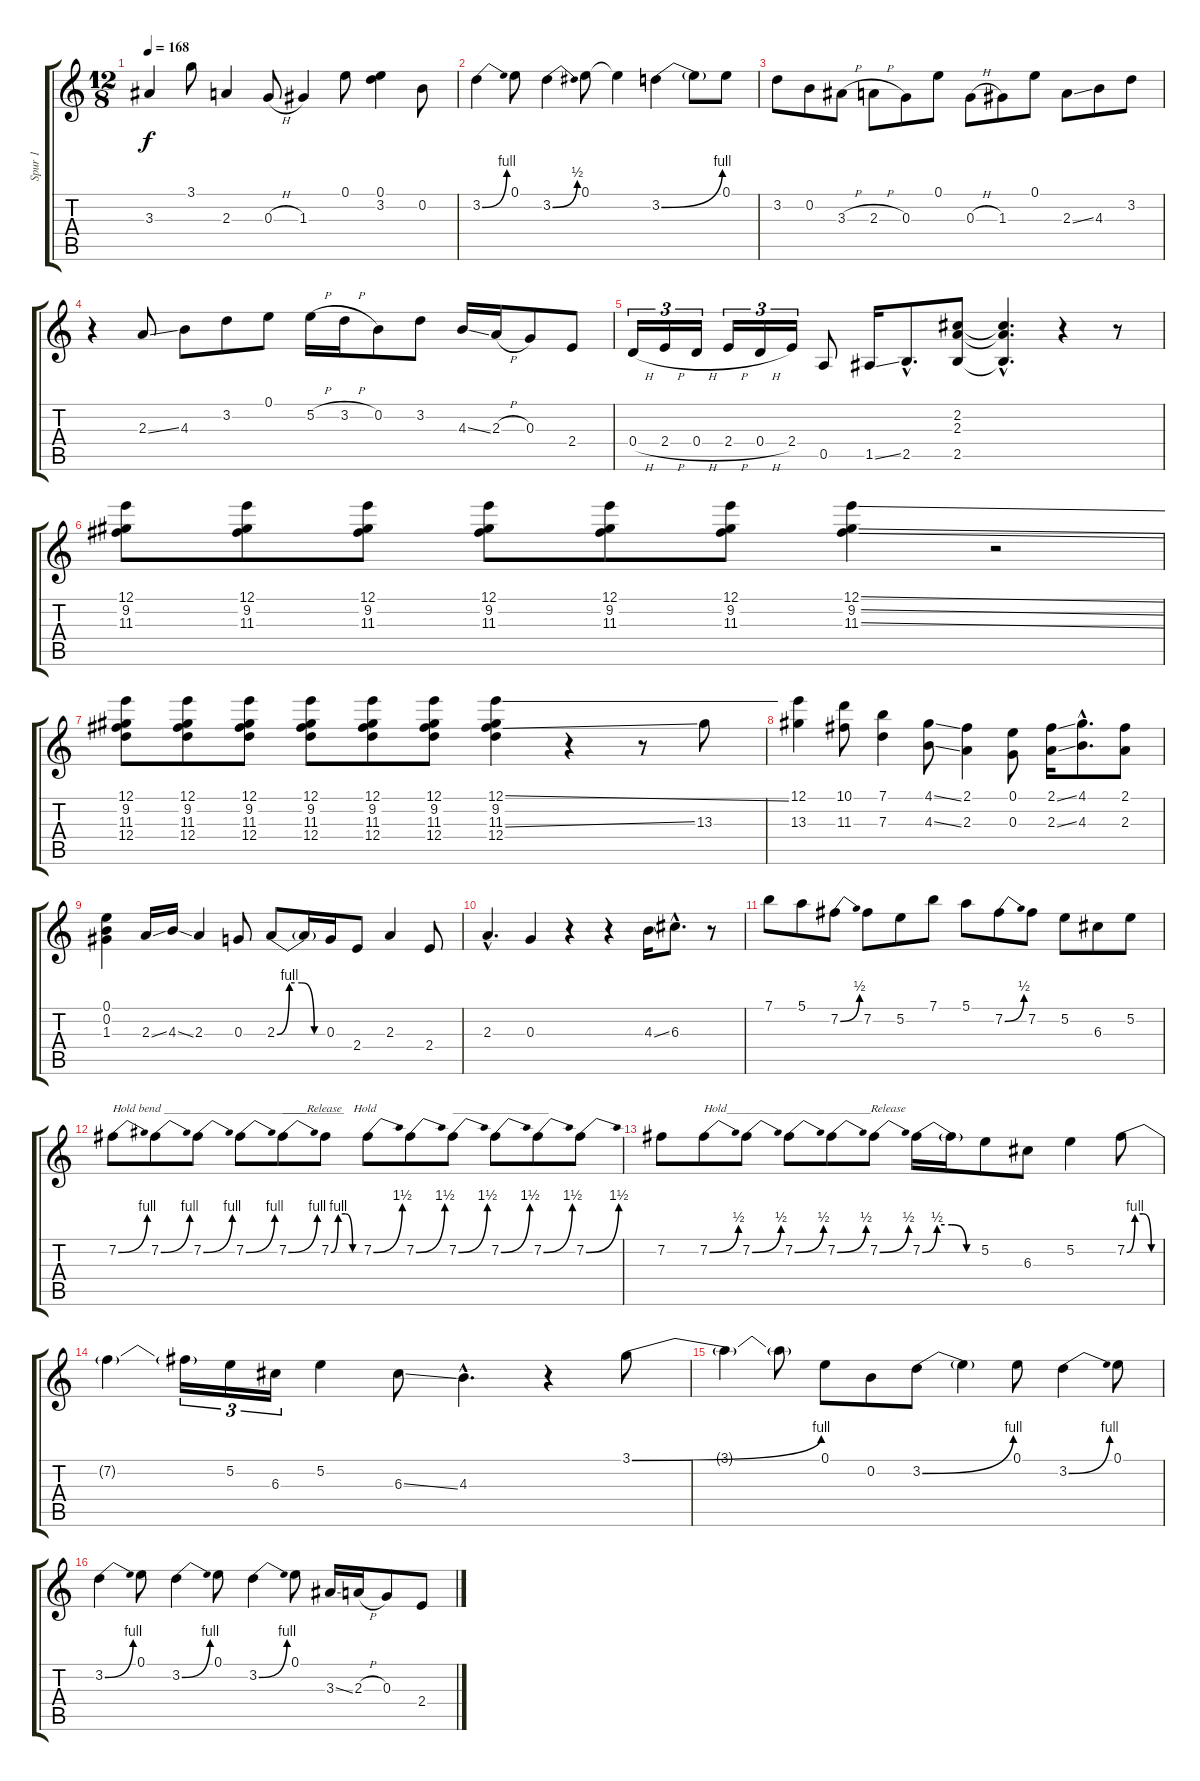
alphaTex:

\track ("Spur 1" "Spur 1") {instrument overdrivenguitar}
\staff {score tabs}
\tuning (E4 B3 G3 D3 A2 E2) {hide}
\ts (12 8)
\tempo 168
\clef g2
\ks c
3.3.4{dy f} 3.1.8 2.3.4 0.3{h}.8 1.3.4 0.1.8 (0.1 3.2).4 0.2.8 |
3.2{be (bend 0 0 60 4)}.4 0.1.8 3.2{be (bend 0 0 60 2)}.4 0.1.8 0.1{t}.4 3.2{be (bend 0 0 60 4)}.4 3.2{t}.8 0.1.8 |
3.2.8 0.2.8 3.3{h}.8 2.3{h}.8 0.3.8 0.1.8 0.3{h}.8 1.3.8 0.1.8 2.3{ss}.8 4.3.8 3.2.8 |
r.4 2.3{ss}.8 4.3.8 3.2.8 0.1.8 5.2{h}.16 3.2{h}.16 0.2.8 3.2.8 4.3{ss}.16 2.3{h}.16 0.3.8 2.4.8 |
0.4{h}.16{tu (3 2)} 2.4{h}.16{tu (3 2)} 0.4{h}.16{tu (3 2)} 2.4{h}.16{tu (3 2)} 0.4{h}.16{tu (3 2)} 2.4.16{tu (3 2)} 0.5.8 1.5{ss}.16 2.5{hac}.8{d} (2.2 2.3 2.5).8 (2.2{hac t} 2.3{hac t} 2.5{hac t}).4{d} r.4 r.8 |
(12.1 9.2 11.3).8 (12.1 9.2 11.3).8 (12.1 9.2 11.3).8 (12.1 9.2 11.3).8 (12.1 9.2 11.3).8 (12.1 9.2 11.3).8 (12.1{ss} 9.2{ss} 11.3{ss}).4 r.2 |
(12.1 9.2 11.3 12.4).8 (12.1 9.2 11.3 12.4).8 (12.1 9.2 11.3 12.4).8 (12.1 9.2 11.3 12.4).8 (12.1 9.2 11.3 12.4).8 (12.1 9.2 11.3 12.4).8 (12.1{ss} 9.2 11.3{ss} 12.4).4 r.4 r.8 13.3.8 |
(12.1 13.3).4 (10.1 11.3).8 (7.1 7.3).4 (4.1{ss} 4.3{ss}).8 (2.1 2.3).4 (0.1 0.3).8 (2.1{ss} 2.3{ss}).16 (4.1{hac} 4.3{hac}).8{d} (2.1 2.3).8 |
(0.1 0.2 1.3).4 2.3{ss}.16 4.3{ss}.16 2.3.4 0.3.8 2.3{be (custom 0 0 15 4 30 4 45 0 60 0)}.8 2.3{t}.16 0.3.16 2.4.8 2.3.4 2.4.8 |
2.3{hac}.4{d} 0.3.4 r.4 r.4 4.3{ss}.16 6.3{hac}.8{d} r.8 |
7.1.8 5.1.8 7.2{be (bend 0 0 60 2)}.8 7.2.8 5.2.8 7.1.8 5.1.8 7.2{be (bend 0 0 60 2)}.8 7.2.8 5.2.8 6.3.8 5.2.8 |
7.2{be (bend 0 0 60 4)}.8{txt "Hold bend ______________________________"} 7.2{be (bend 0 0 60 4)}.8 7.2{be (bend 0 0 60 4)}.8 7.2{be (bend 0 0 60 4)}.8 7.2{be (bend 0 0 60 4)}.8{txt "____Release    Hold"} 7.2{be (custom 0 0 15 4 30 4 45 0 60 0)}.8 7.2{be (bend 0 0 60 6)}.8 7.2{be (bend 0 0 60 6)}.8 7.2{be (bend 0 0 60 6)}.8{txt "________________"} 7.2{be (bend 0 0 60 6)}.8 7.2{be (bend 0 0 60 6)}.8 7.2{be (bend 0 0 60 6)}.8 |
7.2.8 7.2{be (bend 0 0 60 2)}.8{txt "Hold________________________Release"} 7.2{be (bend 0 0 60 2)}.8 7.2{be (bend 0 0 60 2)}.8 7.2{be (bend 0 0 60 2)}.8 7.2{be (bend 0 0 60 2)}.8 7.2{be (custom 0 0 15 2 30 2 45 0 60 0)}.16 7.2{t}.16 5.2.8 6.3.8 5.2.4 7.2{be (custom 0 0 15 4 30 4 45 0 60 0)}.8 |
7.2{t}.4 7.2{t}.16{tu (3 2)} 5.2.16{tu (3 2)} 6.3.16{tu (3 2)} 5.2.4 6.3{ss}.8 4.3{hac}.4{d} r.4 3.1{be (bend 0 0 60 4)}.8 |
3.1{t}.4 3.1{t}.8 0.1.8 0.2.8 3.2{be (bend 0 0 60 4)}.8 3.2{t}.4 0.1.8 3.2{be (bend 0 0 60 4)}.4 0.1.8 |
3.2{be (bend 0 0 60 4)}.4 0.1.8 3.2{be (bend 0 0 60 4)}.4 0.1.8 3.2{be (bend 0 0 60 4)}.4 0.1.8 3.3{ss}.16 2.3{h}.16 0.3.8 2.4.8
